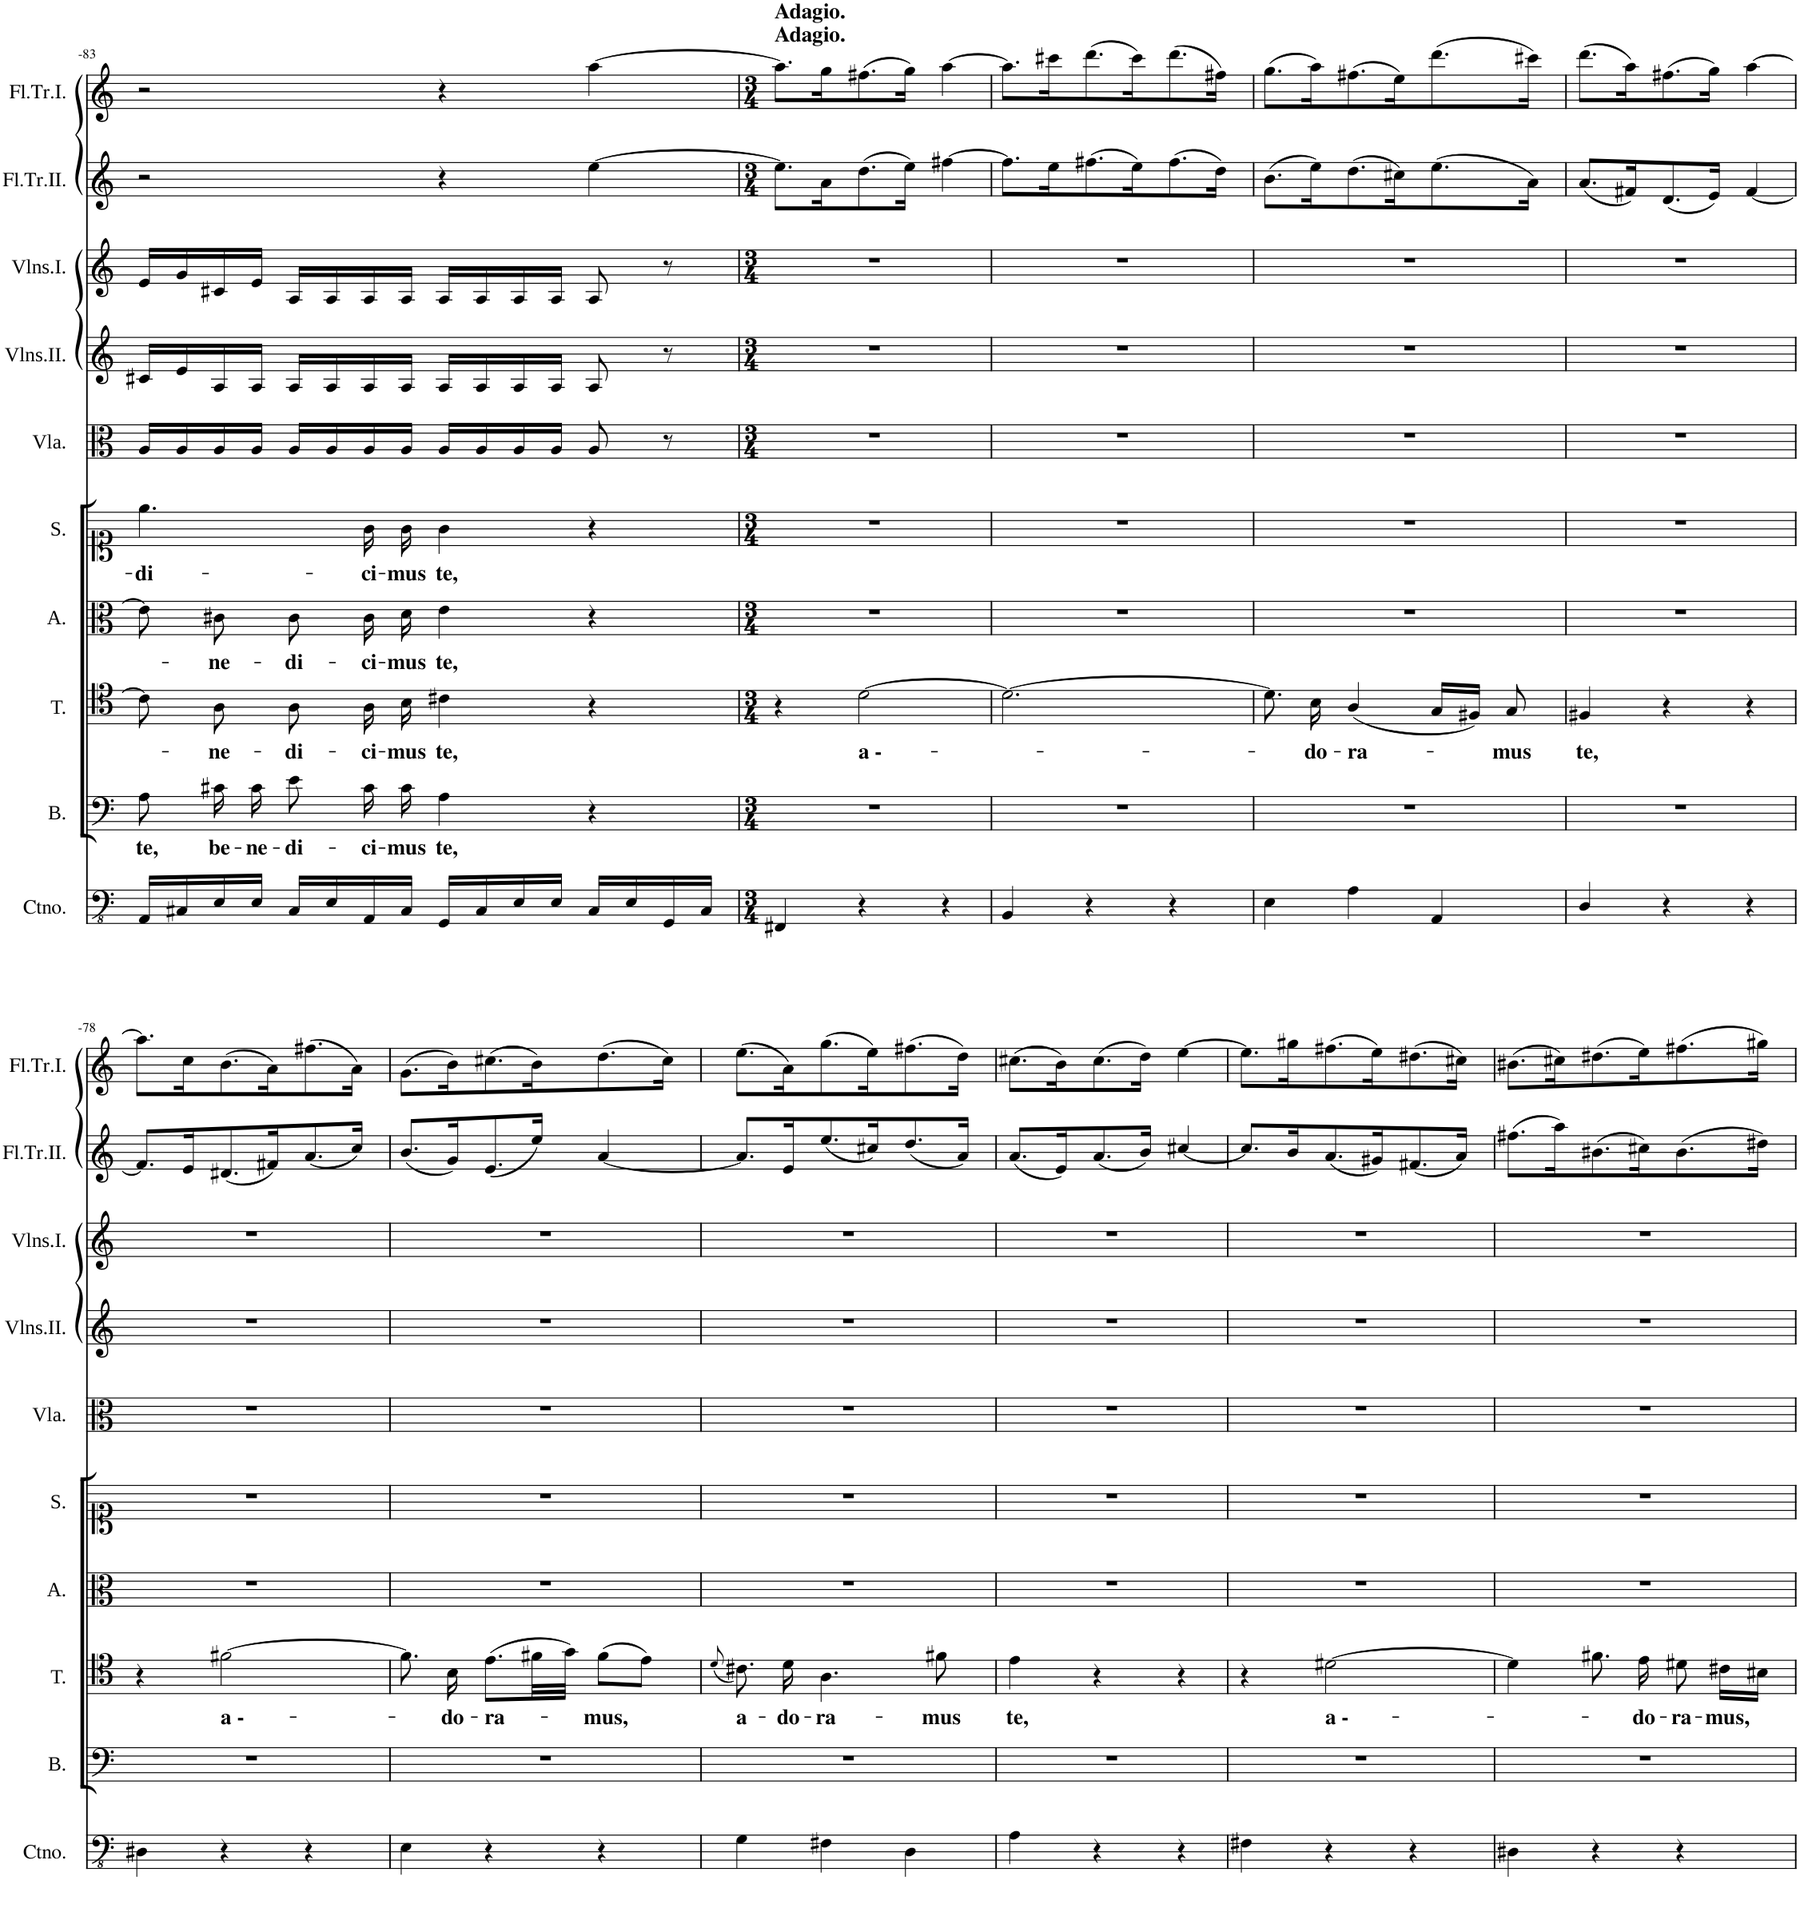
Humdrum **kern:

**kern	**kern	**text	**kern	**text	**kern	**text	**kern	**text	**kern	**kern	**kern	**kern	**kern
*part10	*part9	*part9	*part8	*part8	*part7	*part7	*part6	*part6	*part5	*part4	*part3	*part2	*part1
*staff10	*staff9	*staff9	*staff8	*staff8	*staff7	*staff7	*staff6	*staff6	*staff5	*staff4	*staff3	*staff2	*staff1
*I"Continuo.	*I"Basso.	*	*I"Tenore.	*	*I"Alto.	*	*I"Soprano.	*	*I"Viola	*I"Violino II.	*I"Violino I.	*I"Flauto Traverso II.	*I"Flauto Traverso I.
*I'Ctno.	*I'B.	*	*I'T.	*	*I'A.	*	*I'S.	*	*I'Vla.	*	*	*I'Fl.Tr.II.	*I'Fl.Tr.I.
!!LO:PB:g=z
*clefFv4	*clefF4	*	*clefC4	*	*clefC3	*	*clefC1	*	*clefC3	*clefG2	*clefG2	*clefG2	*clefG2
*k[]	*k[]	*	*k[]	*	*k[]	*	*k[]	*	*k[]	*k[]	*k[]	*k[]	*k[]
*M4/4	*M4/4	*	*M4/4	*	*M4/4	*	*M4/4	*	*M4/4	*M4/4	*M4/4	*M4/4	*M4/4
*met(c)	*met(c)	*	*met(c)	*	*met(c)	*	*met(c)	*	*met(c)	*met(c)	*met(c)	*met(c)	*met(c)
=83-	=83-	=83-	=83-	=83-	=83-	=83-	=83-	=83-	=83-	=83-	=83-	=83-	=83-
!	!	!LO:LY:b	!	!	!	!	!	!LO:LY:b	!	!	!	!	!
16AAA/LL	8A\L	te,	8c#\]	.	8e\L]	.	4.ee\	-di-	16A/LL	16c#X/LL	16e/LL	2r	2r
16CC#X/	.	.	.	.	.	.	.	.	16A/	16e/	16g/	.	.
!	!	!LO:LY:b	!	!LO:LY:b	!	!LO:LY:b	!	!	!	!	!	!	!
16EE/	16c#X\L	be-	8A\	-ne-	8c#X\J	-ne-	.	.	16A/	16A/	16c#X/	.	.
!	!	!LO:LY:b	!	!	!	!	!	!	!	!	!	!	!
16EE/JJ	16c#\JJ	-ne-	.	.	.	.	.	.	16A/JJ	16A/JJ	16e/JJ	.	.
!	!	!LO:LY:b	!	!LO:LY:b	!	!LO:LY:b	!	!	!	!	!	!	!
16CC#/LL	8e\L	-di-	8A\	-di-	8c#\L	-di-	.	.	16A/LL	16A/LL	16A/LL	.	.
16EE/	.	.	.	.	.	.	.	.	16A/	16A/	16A/	.	.
!	!	!LO:LY:b	!	!LO:LY:b	!	!LO:LY:b	!	!LO:LY:b	!	!	!	!	!
16AAA/	16c#\L	-ci-	16A\	-ci-	16c#\L	-ci-	16g\LL	-ci-	16A/	16A/	16A/	.	.
!	!	!LO:LY:b	!	!LO:LY:b	!	!LO:LY:b	!	!LO:LY:b	!	!	!	!	!
16CC#/JJ	16c#\JJ	-mus	16B\	-mus	16d\JJ	-mus	16g\JJ	-mus	16A/JJ	16A/JJ	16A/JJ	.	.
!	!	!LO:LY:b	!	!LO:LY:b	!	!LO:LY:b	!	!LO:LY:b	!	!	!	!	!
16GGG/LL	4A\	te,	4c#X\	te,	4e\	te,	4g\	te,	16A/LL	16A/LL	16A/LL	4r	4r
16CC#/	.	.	.	.	.	.	.	.	16A/	16A/	16A/	.	.
16EE/	.	.	.	.	.	.	.	.	16A/	16A/	16A/	.	.
16EE/JJ	.	.	.	.	.	.	.	.	16A/JJ	16A/JJ	16A/JJ	.	.
16CC#/LL	4r	.	4r	.	4r	.	4r	.	8A/	8A/	8A/	[4ee\	[4aa\
16EE/	.	.	.	.	.	.	.	.	.	.	.	.	.
16GGG/	.	.	.	.	.	.	.	.	8r	8r	8r	.	.
16CC#/JJ	.	.	.	.	.	.	.	.	.	.	.	.	.
=82-	=82-	=82-	=82-	=82-	=82-	=82-	=82-	=82-	=82-	=82-	=82-	=82-	=82-
*M3/4	*M3/4	*	*M3/4	*	*M3/4	*	*M3/4	*	*M3/4	*M3/4	*M3/4	*M3/4	*M3/4
!	!	!	!	!	!	!	!	!	!	!	!	!	!LO:TX:a:B:t=Adagio.
!	!	!	!	!	!	!	!	!	!	!	!	!	!LO:TX:a:B:t=Adagio.
4FFF#X/	2.r	.	4r	.	2.r	.	2.r	.	2.r	2.r	2.r	8.ee\L]	8.aa\L]
.	.	.	.	.	.	.	.	.	.	.	.	16a\K	16gg\K
!	!	!	!	!LO:LY:b	!	!	!	!	!	!	!	!	!
4r	.	.	[2d\	a --	.	.	.	.	.	.	.	(8.dd\	(8.ff#X\
.	.	.	.	.	.	.	.	.	.	.	.	16ee\Jk)	16gg\Jk)
4r	.	.	.	.	.	.	.	.	.	.	.	[4ff#X\	[4aa\
=81-	=81-	=81-	=81-	=81-	=81-	=81-	=81-	=81-	=81-	=81-	=81-	=81-	=81-
4BBB/	2.r	.	2.d\_	.	2.r	.	2.r	.	2.r	2.r	2.r	8.ff#\L]	8.aa\L]
.	.	.	.	.	.	.	.	.	.	.	.	16ee\K	16ccc#X\K
4r	.	.	.	.	.	.	.	.	.	.	.	(8.ff#X\	(8.ddd\
.	.	.	.	.	.	.	.	.	.	.	.	16ee\K)	16ccc#\K)
4r	.	.	.	.	.	.	.	.	.	.	.	(8.ff#\	(8.ddd\
.	.	.	.	.	.	.	.	.	.	.	.	16dd\Jk)	16ff#X\Jk)
=80-	=80-	=80-	=80-	=80-	=80-	=80-	=80-	=80-	=80-	=80-	=80-	=80-	=80-
4EE\	2.r	.	8.d\]	.	2.r	.	2.r	.	2.r	2.r	2.r	(8.b\L	(8.gg\L
!	!	!	!	!LO:LY:b	!	!	!	!	!	!	!	!	!
.	.	.	16B\	-do-	.	.	.	.	.	.	.	16ee\K)	16aa\K)
!	!	!	!	!LO:LY:b	!	!	!	!	!	!	!	!	!
4AA\	.	.	(4A/	-ra-	.	.	.	.	.	.	.	(8.dd\	(8.ff#X\
.	.	.	.	.	.	.	.	.	.	.	.	16cc#X\K)	16ee\K)
4AAA/	.	.	16G/LL	.	.	.	.	.	.	.	.	(8.ee\	(8.ddd\
.	.	.	16F#X/JJ)	.	.	.	.	.	.	.	.	.	.
!	!	!	!	!LO:LY:b	!	!	!	!	!	!	!	!	!
.	.	.	8G/	-mus	.	.	.	.	.	.	.	.	.
.	.	.	.	.	.	.	.	.	.	.	.	16a\Jk)	16ccc#X\Jk)
=79-	=79-	=79-	=79-	=79-	=79-	=79-	=79-	=79-	=79-	=79-	=79-	=79-	=79-
!	!	!	!	!LO:LY:b	!	!	!	!	!	!	!	!	!
4DD/	2.r	.	4F#X/	te,	2.r	.	2.r	.	2.r	2.r	2.r	(8.a/L	(8.ddd\L
.	.	.	.	.	.	.	.	.	.	.	.	16f#X/K)	16aa\K)
4r	.	.	4r	.	.	.	.	.	.	.	.	(8.d/	(8.ff#X\
.	.	.	.	.	.	.	.	.	.	.	.	16e/Jk)	16gg\Jk)
4r	.	.	4r	.	.	.	.	.	.	.	.	[4f#/	[4aa\
!!LO:LB:g=z
=78-	=78-	=78-	=78-	=78-	=78-	=78-	=78-	=78-	=78-	=78-	=78-	=78-	=78-
4DD#X\	2.r	.	4r	.	2.r	.	2.r	.	2.r	2.r	2.r	8.f#/L]	8.aa\L]
.	.	.	.	.	.	.	.	.	.	.	.	16e/K	16cc\K
!	!	!	!	!LO:LY:b	!	!	!	!	!	!	!	!	!
4r	.	.	[2f#X\	a --	.	.	.	.	.	.	.	(8.d#X/	(8.b\
.	.	.	.	.	.	.	.	.	.	.	.	16f#X/K)	16a\K)
4r	.	.	.	.	.	.	.	.	.	.	.	(8.a/	(8.ff#X\
.	.	.	.	.	.	.	.	.	.	.	.	16cc/Jk)	16a\Jk)
=77-	=77-	=77-	=77-	=77-	=77-	=77-	=77-	=77-	=77-	=77-	=77-	=77-	=77-
4EE\	2.r	.	8.f#\]	.	2.r	.	2.r	.	2.r	2.r	2.r	(8.b/L	(8.g\L
!	!	!	!	!LO:LY:b	!	!	!	!	!	!	!	!	!
.	.	.	16B\	-do-	.	.	.	.	.	.	.	16g/K)	16b\K)
!	!	!	!	!LO:LY:b	!	!	!	!	!	!	!	!	!
4r	.	.	(8.e\L	-ra-	.	.	.	.	.	.	.	(8.e/	(8.cc#X\
.	.	.	32f#X\LL	.	.	.	.	.	.	.	.	16ee/Jk)	16b\K)
.	.	.	32g\JJJ)	.	.	.	.	.	.	.	.	.	.
!	!	!	!	!LO:LY:b	!	!	!	!	!	!	!	!	!
4r	.	.	(8f#\L	-mus,	.	.	.	.	.	.	.	[4a/	(8.dd\
.	.	.	8e\J)	.	.	.	.	.	.	.	.	.	.
.	.	.	.	.	.	.	.	.	.	.	.	.	16cc#\Jk)
=76-	=76-	=76-	=76-	=76-	=76-	=76-	=76-	=76-	=76-	=76-	=76-	=76-	=76-
.	.	.	(8qd/	.	.	.	.	.	.	.	.	.	.
!	!	!	!	!LO:LY:b	!	!	!	!	!	!	!	!	!
4GG\	2.r	.	8.c#X\)	a-	2.r	.	2.r	.	2.r	2.r	2.r	8.a/L]	(8.ee\L
!	!	!	!	!LO:LY:b	!	!	!	!	!	!	!	!	!
.	.	.	16d\	-do-	.	.	.	.	.	.	.	16e/K	16a\K)
!	!	!	!	!LO:LY:b	!	!	!	!	!	!	!	!	!
4FF#X\	.	.	4.A\	-ra-	.	.	.	.	.	.	.	(8.ee/	(8.gg\
.	.	.	.	.	.	.	.	.	.	.	.	16cc#X/K)	16ee\K)
4DD\	.	.	.	.	.	.	.	.	.	.	.	(8.dd/	(8.ff#X\
!	!	!	!	!LO:LY:b	!	!	!	!	!	!	!	!	!
.	.	.	8f#X\	-mus	.	.	.	.	.	.	.	.	.
.	.	.	.	.	.	.	.	.	.	.	.	16a/Jk)	16dd\Jk)
=75-	=75-	=75-	=75-	=75-	=75-	=75-	=75-	=75-	=75-	=75-	=75-	=75-	=75-
!	!	!	!	!LO:LY:b	!	!	!	!	!	!	!	!	!
4AA\	2.r	.	4e\	te,	2.r	.	2.r	.	2.r	2.r	2.r	(8.a/L	(8.cc#X\L
.	.	.	.	.	.	.	.	.	.	.	.	16e/K)	16b\K)
4r	.	.	4r	.	.	.	.	.	.	.	.	(8.a/	(8.cc#\
.	.	.	.	.	.	.	.	.	.	.	.	16b/Jk)	16dd\Jk)
4r	.	.	4r	.	.	.	.	.	.	.	.	[4cc#X/	[4ee\
=74-	=74-	=74-	=74-	=74-	=74-	=74-	=74-	=74-	=74-	=74-	=74-	=74-	=74-
4FF#X\	2.r	.	4r	.	2.r	.	2.r	.	2.r	2.r	2.r	8.cc#/L]	8.ee\L]
.	.	.	.	.	.	.	.	.	.	.	.	16b/K	16gg#X\K
!	!	!	!	!LO:LY:b	!	!	!	!	!	!	!	!	!
4r	.	.	[2d#X\	a --	.	.	.	.	.	.	.	(8.a/	(8.ff#X\
.	.	.	.	.	.	.	.	.	.	.	.	16g#X/K)	16ee\K)
4r	.	.	.	.	.	.	.	.	.	.	.	(8.f#X/	(8.dd#X\
.	.	.	.	.	.	.	.	.	.	.	.	16a/Jk)	16cc#X\Jk)
=73-	=73-	=73-	=73-	=73-	=73-	=73-	=73-	=73-	=73-	=73-	=73-	=73-	=73-
4DD#X\	2.r	.	4d#\]	.	2.r	.	2.r	.	2.r	2.r	2.r	(8.ff#X\L	(8.b#X\L
.	.	.	.	.	.	.	.	.	.	.	.	16aa\K)	16cc#X\K)
4r	.	.	8.f#X\	.	.	.	.	.	.	.	.	(8.b#X\	(8.dd#X\
!	!	!	!	!LO:LY:b	!	!	!	!	!	!	!	!	!
.	.	.	16e\	-do-	.	.	.	.	.	.	.	16cc#X\K)	16ee\K)
!	!	!	!	!LO:LY:b	!	!	!	!	!	!	!	!	!
4r	.	.	8d#X\	-ra-	.	.	.	.	.	.	.	(8.b#\	(8.ff#X\
!	!	!	!	!LO:LY:b	!	!	!	!	!	!	!	!	!
.	.	.	16c#X\LL	-mus,	.	.	.	.	.	.	.	.	.
.	.	.	16B#X\JJ	.	.	.	.	.	.	.	.	16dd#X\Jk)	16gg#X\Jk)
=	=	=	=	=	=	=	=	=	=	=	=	=	=
*-	*-	*-	*-	*-	*-	*-	*-	*-	*-	*-	*-	*-	*-
